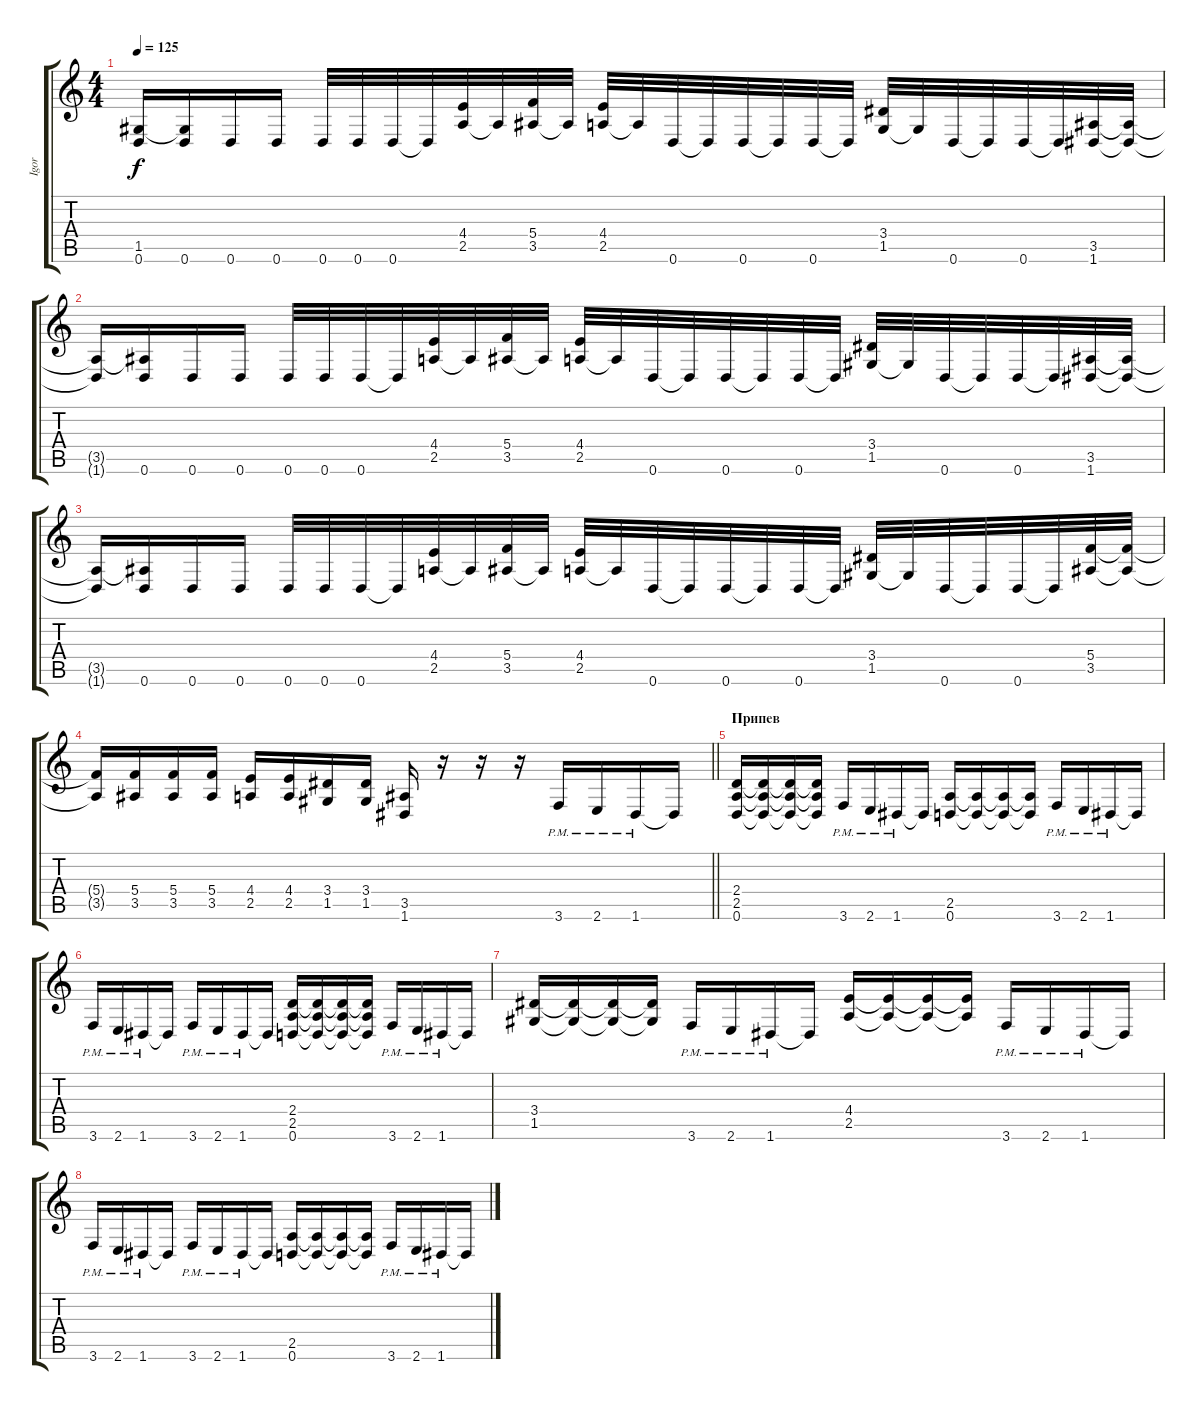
\track ("Igor" "Igor") {instrument overdrivenguitar}
\staff {score tabs}
\tuning (D4 A3 F3 C3 G2 D2) {hide}
\ts (4 4)
\tempo 125
\clef g2
\ks c
(1.5{t} 0.6).16{dy f} (1.5{t} 0.6).16 0.6.16 0.6.16 0.6.32 0.6.32 0.6.32 0.6{t}.32 (4.4 2.5).32 2.5{t}.32 (5.4 3.5).32 3.5{t}.32 (4.4 2.5).32 2.5{t}.32 0.6.32 0.6{t}.32 0.6.32 0.6{t}.32 0.6.32 0.6{t}.32 (3.4 1.5).32 1.5{t}.32 0.6.32 0.6{t}.32 0.6.32 0.6{t}.32 (3.5 1.6).32 (3.5{t} 1.6{t}).32 |
(3.5{t} 1.6{t}).16 (3.5{t} 0.6).16 0.6.16 0.6.16 0.6.32 0.6.32 0.6.32 0.6{t}.32 (4.4 2.5).32 2.5{t}.32 (5.4 3.5).32 3.5{t}.32 (4.4 2.5).32 2.5{t}.32 0.6.32 0.6{t}.32 0.6.32 0.6{t}.32 0.6.32 0.6{t}.32 (3.4 1.5).32 1.5{t}.32 0.6.32 0.6{t}.32 0.6.32 0.6{t}.32 (3.5 1.6).32 (3.5{t} 1.6{t}).32 |
(3.5{t} 1.6{t}).16 (3.5{t} 0.6).16 0.6.16 0.6.16 0.6.32 0.6.32 0.6.32 0.6{t}.32 (4.4 2.5).32 2.5{t}.32 (5.4 3.5).32 3.5{t}.32 (4.4 2.5).32 2.5{t}.32 0.6.32 0.6{t}.32 0.6.32 0.6{t}.32 0.6.32 0.6{t}.32 (3.4 1.5).32 1.5{t}.32 0.6.32 0.6{t}.32 0.6.32 0.6{t}.32 (5.4 3.5).32 (5.4{t} 3.5{t}).32 |
\barLineRight lightlight
(5.4{t} 3.5{t}).16 (5.4 3.5).16 (5.4 3.5).16 (5.4 3.5).16 (4.4 2.5).16 (4.4 2.5).16 (3.4 1.5).16 (3.4 1.5).16 (3.5 1.6).16 r.16 r.16 r.16 3.6{pm}.16 2.6{pm}.16 1.6{pm}.16 1.6{t}.16 |
\section ("" "Припев ")
(2.4 2.5 0.6).16 (2.4{t} 2.5{t} 0.6{t}).16 (2.4{t} 2.5{t} 0.6{t}).16 (2.4{t} 2.5{t} 0.6{t}).16 3.6{pm}.16 2.6{pm}.16 1.6{pm}.16 1.6{t}.16 (2.5 0.6).16 (2.5{t} 0.6{t}).16 (2.5{t} 0.6{t}).16 (2.5{t} 0.6{t}).16 3.6{pm}.16 2.6{pm}.16 1.6{pm}.16 1.6{t}.16 |
3.6{pm}.16 2.6{pm}.16 1.6{pm}.16 1.6{t}.16 3.6{pm}.16 2.6{pm}.16 1.6{pm}.16 1.6{t}.16 (2.4 2.5 0.6).16 (2.4{t} 2.5{t} 0.6{t}).16 (2.4{t} 2.5{t} 0.6{t}).16 (2.4{t} 2.5{t} 0.6{t}).16 3.6{pm}.16 2.6{pm}.16 1.6{pm}.16 1.6{t}.16 |
(3.4 1.5).16 (3.4{t} 1.5{t}).16 (3.4{t} 1.5{t}).16 (3.4{t} 1.5{t}).16 3.6{pm}.16 2.6{pm}.16 1.6{pm}.16 1.6{t}.16 (4.4 2.5).16 (4.4{t} 2.5{t}).16 (4.4{t} 2.5{t}).16 (4.4{t} 2.5{t}).16 3.6{pm}.16 2.6{pm}.16 1.6{pm}.16 1.6{t}.16 |
3.6{pm}.16 2.6{pm}.16 1.6{pm}.16 1.6{t}.16 3.6{pm}.16 2.6{pm}.16 1.6{pm}.16 1.6{t}.16 (2.5 0.6).16 (2.5{t} 0.6{t}).16 (2.5{t} 0.6{t}).16 (2.5{t} 0.6{t}).16 3.6{pm}.16 2.6{pm}.16 1.6{pm}.16 1.6{t}.16
